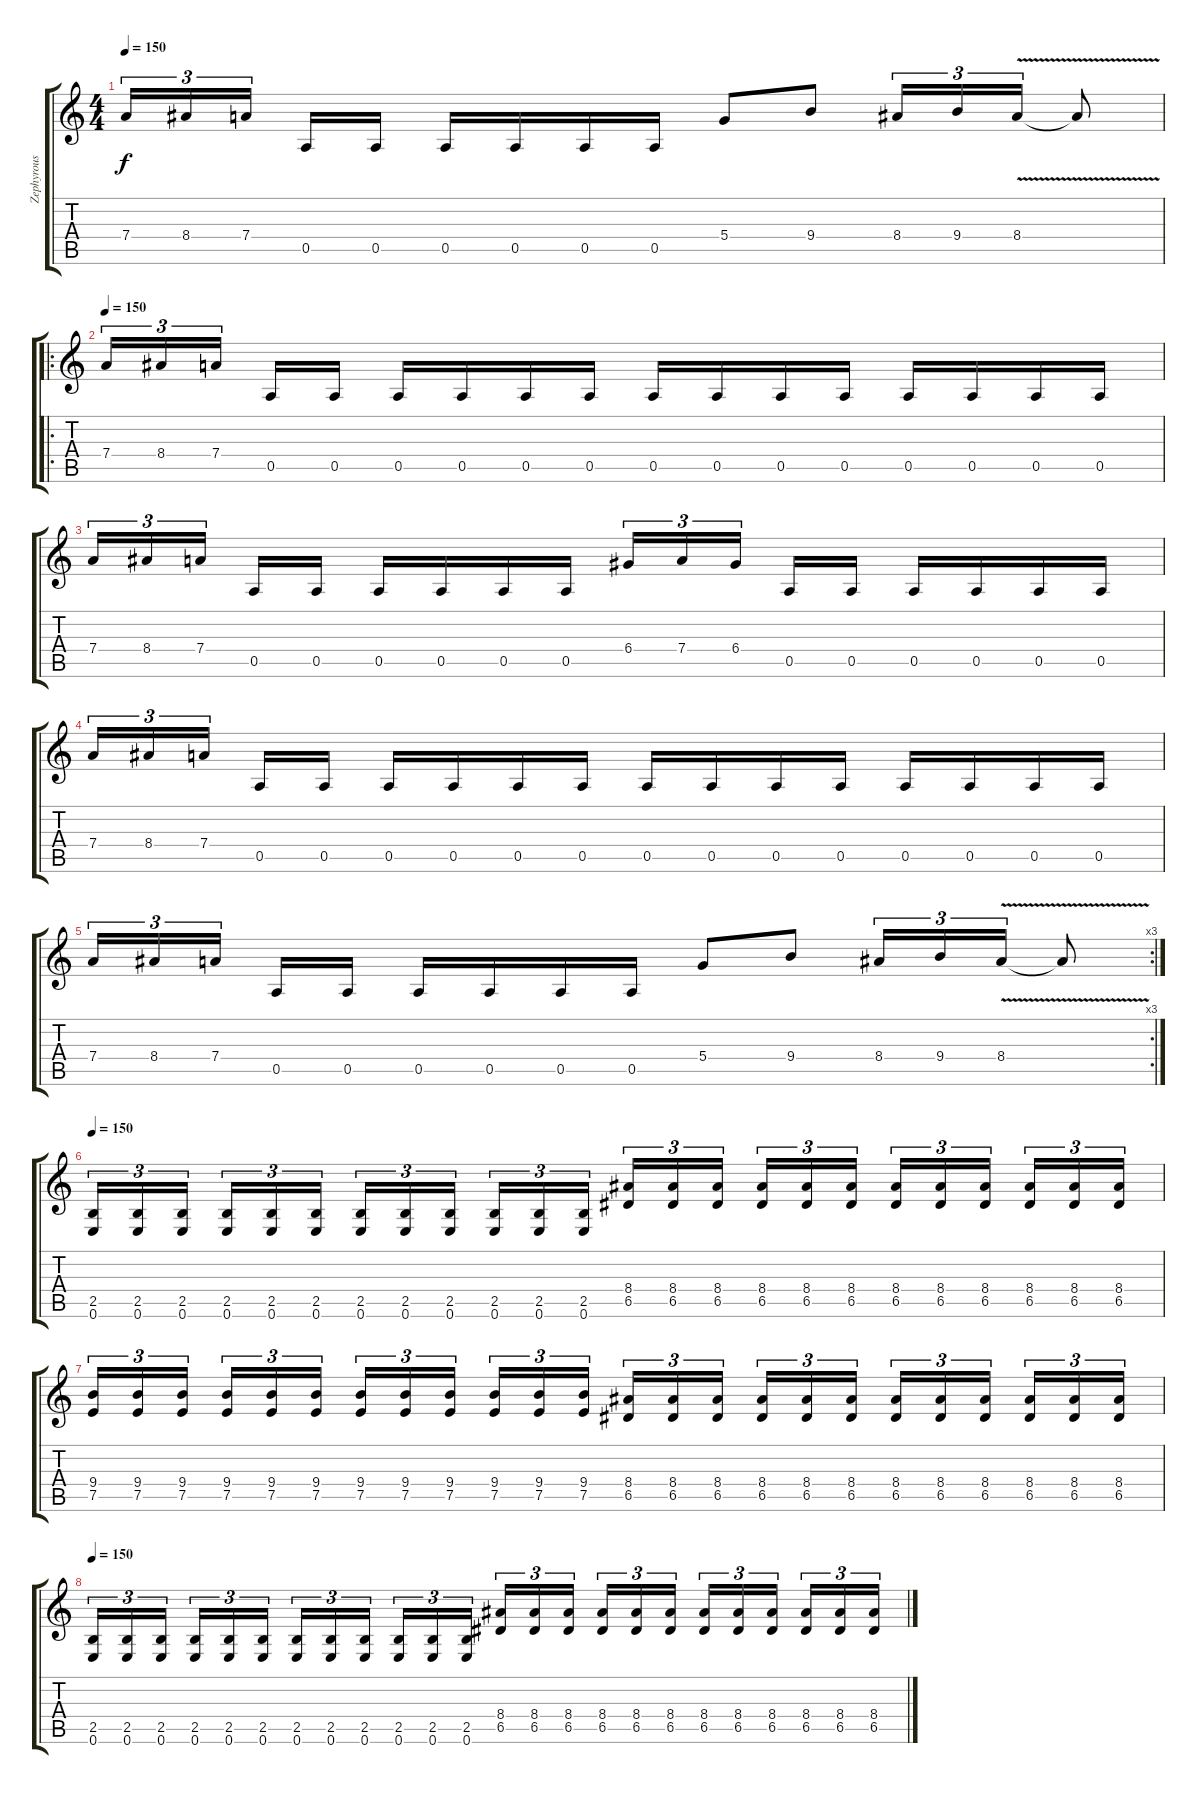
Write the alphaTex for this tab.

\track ("Zephyrous" "Zephyrous") {instrument distortionguitar}
\staff {score tabs}
\tuning (E4 B3 G3 D3 A2 E2) {hide}
\ts (4 4)
\tempo 150
\clef g2
\ks c
7.4.16{tu (3 2) dy f} 8.4.16{tu (3 2)} 7.4.16{tu (3 2)} 0.5.16 0.5.16 0.5.16 0.5.16 0.5.16 0.5.16 5.4.8 9.4.8 8.4.16{tu (3 2)} 9.4.16{tu (3 2)} 8.4{v}.16{tu (3 2)} 8.4{t}.8 |
\ro
\tempo 150
7.4.16{tu (3 2)} 8.4.16{tu (3 2)} 7.4.16{tu (3 2)} 0.5.16 0.5.16 0.5.16 0.5.16 0.5.16 0.5.16 0.5.16 0.5.16 0.5.16 0.5.16 0.5.16 0.5.16 0.5.16 0.5.16 |
7.4.16{tu (3 2)} 8.4.16{tu (3 2)} 7.4.16{tu (3 2)} 0.5.16 0.5.16 0.5.16 0.5.16 0.5.16 0.5.16 6.4.16{tu (3 2)} 7.4.16{tu (3 2)} 6.4.16{tu (3 2)} 0.5.16 0.5.16 0.5.16 0.5.16 0.5.16 0.5.16 |
7.4.16{tu (3 2)} 8.4.16{tu (3 2)} 7.4.16{tu (3 2)} 0.5.16 0.5.16 0.5.16 0.5.16 0.5.16 0.5.16 0.5.16 0.5.16 0.5.16 0.5.16 0.5.16 0.5.16 0.5.16 0.5.16 |
\rc 3
7.4.16{tu (3 2)} 8.4.16{tu (3 2)} 7.4.16{tu (3 2)} 0.5.16 0.5.16 0.5.16 0.5.16 0.5.16 0.5.16 5.4.8 9.4.8 8.4.16{tu (3 2)} 9.4.16{tu (3 2)} 8.4{v}.16{tu (3 2)} 8.4{t}.8 |
\tempo 150
(2.5 0.6).16{tu (3 2)} (2.5 0.6).16{tu (3 2)} (2.5 0.6).16{tu (3 2)} (2.5 0.6).16{tu (3 2)} (2.5 0.6).16{tu (3 2)} (2.5 0.6).16{tu (3 2)} (2.5 0.6).16{tu (3 2)} (2.5 0.6).16{tu (3 2)} (2.5 0.6).16{tu (3 2)} (2.5 0.6).16{tu (3 2)} (2.5 0.6).16{tu (3 2)} (2.5 0.6).16{tu (3 2)} (8.4 6.5).16{tu (3 2)} (8.4 6.5).16{tu (3 2)} (8.4 6.5).16{tu (3 2)} (8.4 6.5).16{tu (3 2)} (8.4 6.5).16{tu (3 2)} (8.4 6.5).16{tu (3 2)} (8.4 6.5).16{tu (3 2)} (8.4 6.5).16{tu (3 2)} (8.4 6.5).16{tu (3 2)} (8.4 6.5).16{tu (3 2)} (8.4 6.5).16{tu (3 2)} (8.4 6.5).16{tu (3 2)} |
(9.4 7.5).16{tu (3 2)} (9.4 7.5).16{tu (3 2)} (9.4 7.5).16{tu (3 2)} (9.4 7.5).16{tu (3 2)} (9.4 7.5).16{tu (3 2)} (9.4 7.5).16{tu (3 2)} (9.4 7.5).16{tu (3 2)} (9.4 7.5).16{tu (3 2)} (9.4 7.5).16{tu (3 2)} (9.4 7.5).16{tu (3 2)} (9.4 7.5).16{tu (3 2)} (9.4 7.5).16{tu (3 2)} (8.4 6.5).16{tu (3 2)} (8.4 6.5).16{tu (3 2)} (8.4 6.5).16{tu (3 2)} (8.4 6.5).16{tu (3 2)} (8.4 6.5).16{tu (3 2)} (8.4 6.5).16{tu (3 2)} (8.4 6.5).16{tu (3 2)} (8.4 6.5).16{tu (3 2)} (8.4 6.5).16{tu (3 2)} (8.4 6.5).16{tu (3 2)} (8.4 6.5).16{tu (3 2)} (8.4 6.5).16{tu (3 2)} |
\tempo 150
(2.5 0.6).16{tu (3 2)} (2.5 0.6).16{tu (3 2)} (2.5 0.6).16{tu (3 2)} (2.5 0.6).16{tu (3 2)} (2.5 0.6).16{tu (3 2)} (2.5 0.6).16{tu (3 2)} (2.5 0.6).16{tu (3 2)} (2.5 0.6).16{tu (3 2)} (2.5 0.6).16{tu (3 2)} (2.5 0.6).16{tu (3 2)} (2.5 0.6).16{tu (3 2)} (2.5 0.6).16{tu (3 2)} (8.4 6.5).16{tu (3 2)} (8.4 6.5).16{tu (3 2)} (8.4 6.5).16{tu (3 2)} (8.4 6.5).16{tu (3 2)} (8.4 6.5).16{tu (3 2)} (8.4 6.5).16{tu (3 2)} (8.4 6.5).16{tu (3 2)} (8.4 6.5).16{tu (3 2)} (8.4 6.5).16{tu (3 2)} (8.4 6.5).16{tu (3 2)} (8.4 6.5).16{tu (3 2)} (8.4 6.5).16{tu (3 2)}
